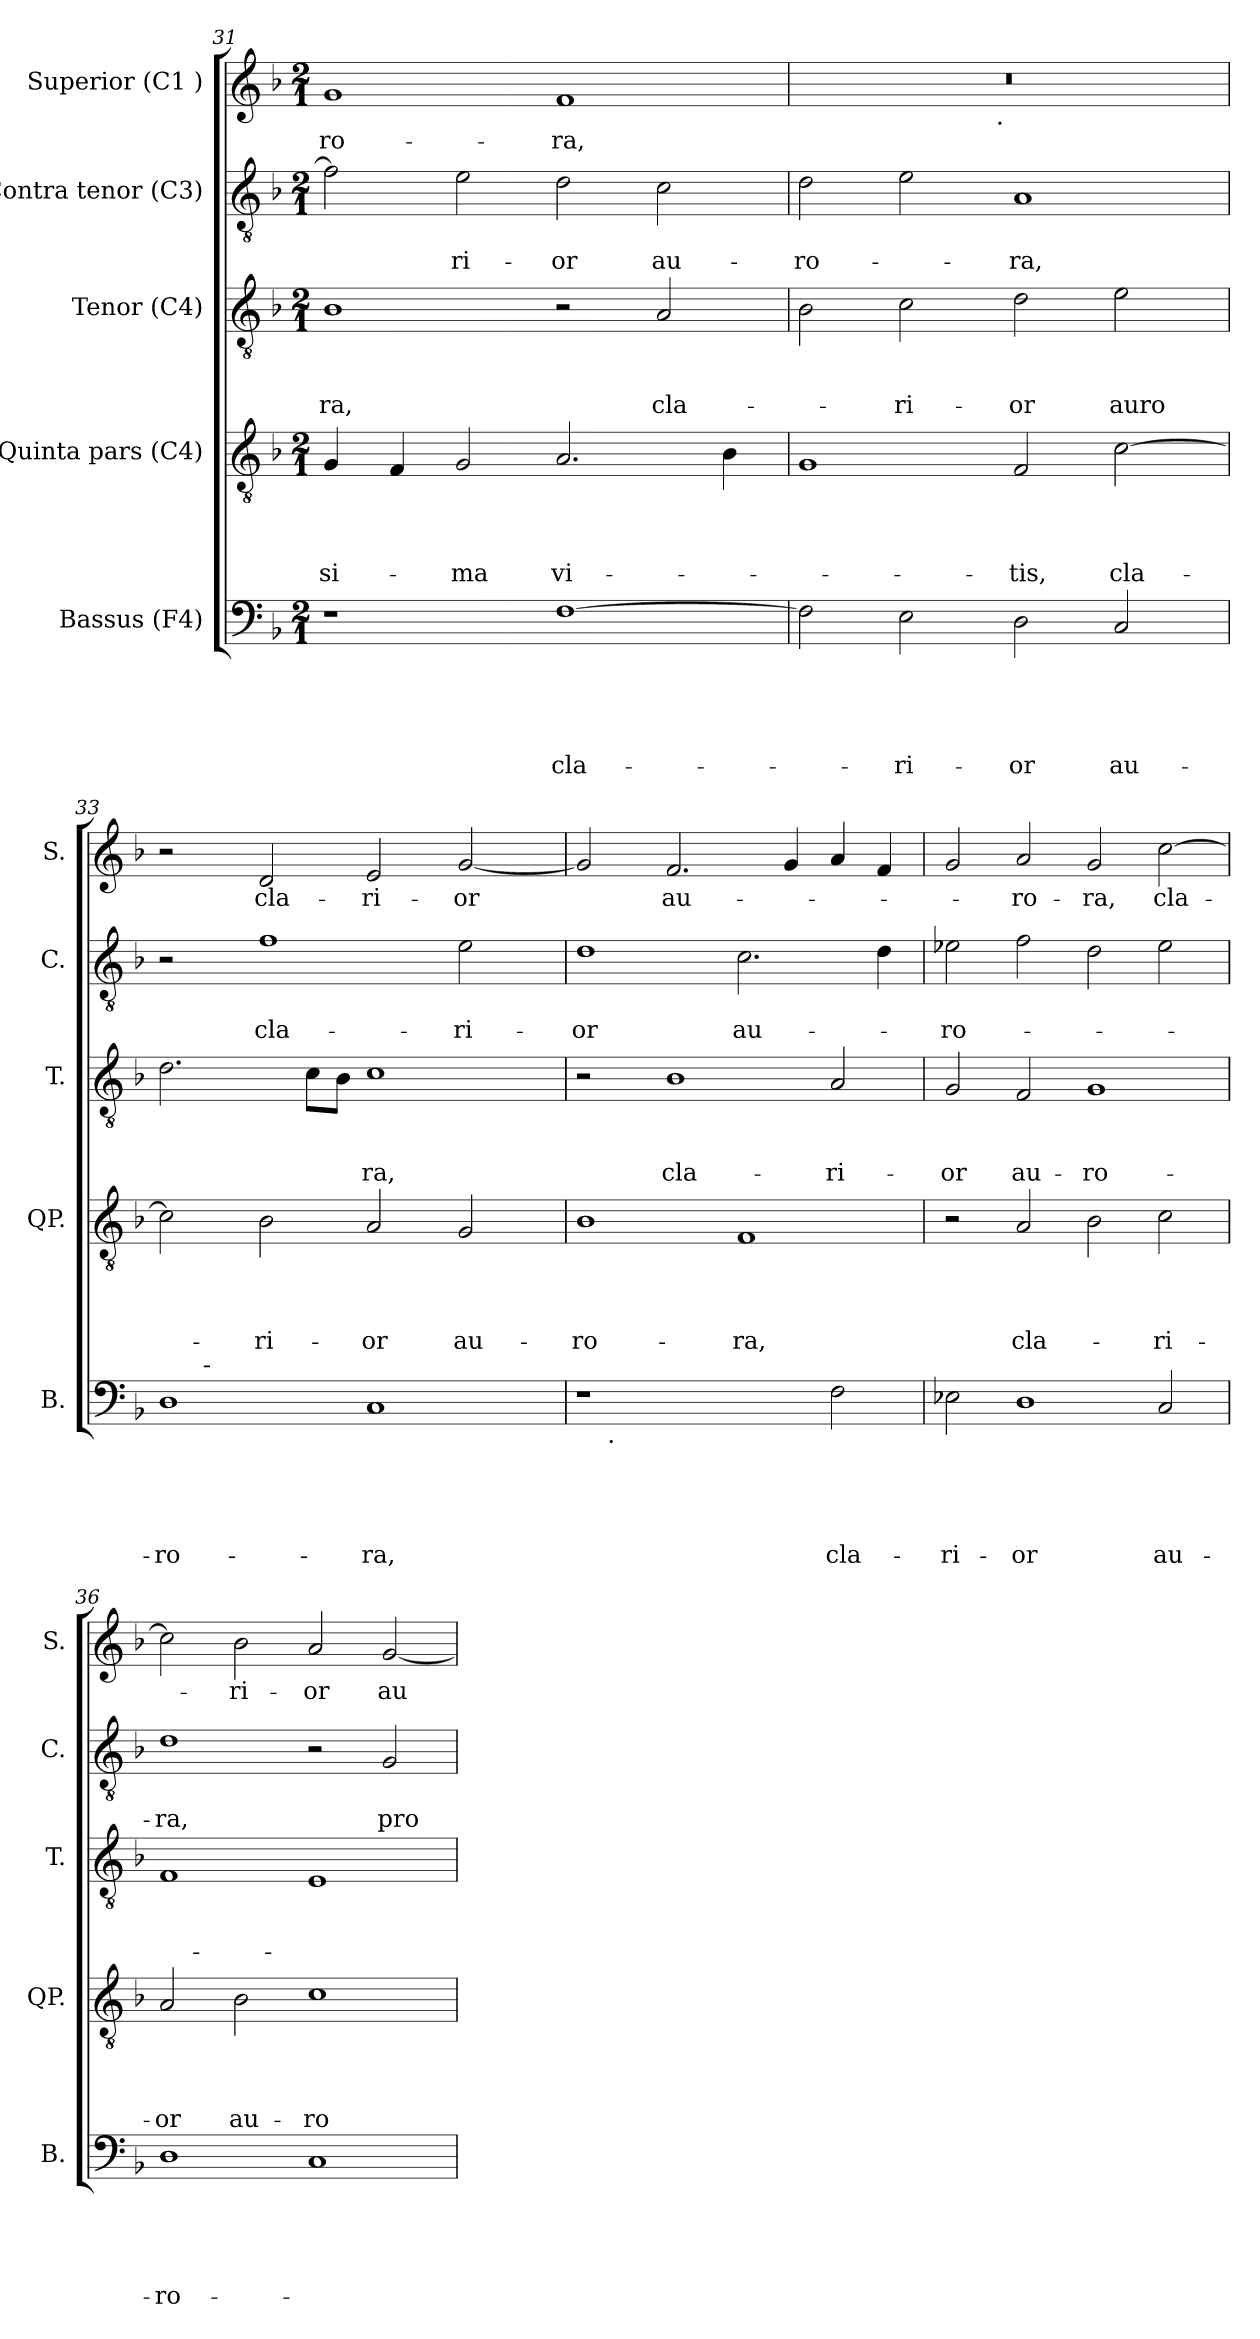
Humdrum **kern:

**kern	**text	**text	**text	**text	**text	**kern	**text	**text	**text	**text	**kern	**text	**text	**text	**kern	**text	**text	**kern	**text
*part5	*part5	*part5	*part5	*part5	*part5	*part4	*part4	*part4	*part4	*part4	*part3	*part3	*part3	*part3	*part2	*part2	*part2	*part1	*part1
*staff5	*staff5	*staff5	*staff5	*staff5	*staff5	*staff4	*staff4	*staff4	*staff4	*staff4	*staff3	*staff3	*staff3	*staff3	*staff2	*staff2	*staff2	*staff1	*staff1
*I"Bassus (F4)	*	*	*	*	*	*I"Quinta pars (C4)	*	*	*	*	*I"Tenor (C4)	*	*	*	*I"Contra tenor (C3)	*	*	*I"Superior (C1 )	*
*I'B.	*	*	*	*	*	*I'QP.	*	*	*	*	*I'T.	*	*	*	*I'C.	*	*	*I'S.	*
*clefF4	*	*	*	*	*	*clefGv2	*	*	*	*	*clefGv2	*	*	*	*clefGv2	*	*	*clefG2	*
*k[b-]	*	*	*	*	*	*k[b-]	*	*	*	*	*k[b-]	*	*	*	*k[b-]	*	*	*k[b-]	*
*F:	*	*	*	*	*	*F:	*	*	*	*	*F:	*	*	*	*F:	*	*	*F:	*
*M2/1	*	*	*	*	*	*M2/1	*	*	*	*	*M2/1	*	*	*	*M2/1	*	*	*M2/1	*
=31	=31	=31	=31	=31	=31	=31	=31	=31	=31	=31	=31	=31	=31	=31	=31	=31	=31	=31	=31
!	!	!	!	!	!	!	!	!	!	!LO:LY:b	!	!	!	!LO:LY:b	!	!	!	!	!LO:LY:b
1r	.	.	.	.	.	4G/	.	.	.	-si-	1B-	.	.	-ra,	2f\]	.	.	1g	-ro-
.	.	.	.	.	.	4F/	.	.	.	.	.	.	.	.	.	.	.	.	.
!	!	!	!	!	!	!	!	!	!	!LO:LY:b	!	!	!	!	!	!	!LO:LY:b	!	!
.	.	.	.	.	.	2G/	.	.	.	-ma	.	.	.	.	2e\	.	-ri-	.	.
!	!	!	!	!	!LO:LY:b	!	!	!	!	!LO:LY:b	!	!	!	!	!	!	!LO:LY:b	!	!LO:LY:b
[>1F	.	.	.	.	cla-	2.A/	.	.	.	vi-	2r	.	.	.	2d\	.	-or	1f	-ra,
!	!	!	!	!	!	!	!	!	!	!	!	!	!	!LO:LY:b	!	!	!LO:LY:b	!	!
.	.	.	.	.	.	.	.	.	.	.	2A/	.	.	cla-	2c\	.	au-	.	.
.	.	.	.	.	.	4B-\	.	.	.	.	.	.	.	.	.	.	.	.	.
=32	=32	=32	=32	=32	=32	=32	=32	=32	=32	=32	=32	=32	=32	=32	=32	=32	=32	=32	=32
!	!	!	!	!	!	!	!	!	!	!	!	!	!	!	!	!	!LO:LY:b	!	!
*	*	*	*	*	*	*	*	*	*	*	*	*	*	*	*	*	*	*^	*
2F\]	.	.	.	.	.	1G	.	.	.	.	2B-\	.	.	.	2d\	.	-ro-	0r	2ryy	.
!	!	!	!	!	!LO:LY:b	!	!	!	!	!	!	!	!	!LO:LY:b	!	!	!	!	!	!
2E\	.	.	.	.	-ri-	.	.	.	.	.	2c\	.	.	-ri-	2e\	.	.	.	4...ryy	.
!	!	!	!	!	!	!	!	!	!	!	!	!	!	!	!	!	!	!	!LO:TX:b:t=.	!
.	.	.	.	.	.	.	.	.	.	.	.	.	.	.	.	.	.	.	1ryy	.
!	!	!	!	!	!LO:LY:b	!	!	!	!	!LO:LY:b	!	!	!	!LO:LY:b	!	!	!LO:LY:b	!	!	!
2D\	.	.	.	.	-or	2F/	.	.	.	-tis,	2d\	.	.	-or	1A	.	-ra,	.	.	.
!	!	!	!	!	!LO:LY:b	!	!	!	!	!LO:LY:b	!	!	!	!LO:LY:b	!	!	!	!	!	!
2C/	.	.	.	.	au-	[>2c\	.	.	.	cla-	2e\	.	.	auro	.	.	.	.	.	.
.	.	.	.	.	.	.	.	.	.	.	.	.	.	.	.	.	.	.	32ryy	.
!!LO:PB:g=z
=33	=33	=33	=33	=33	=33	=33	=33	=33	=33	=33	=33	=33	=33	=33	=33	=33	=33	=33	=33	=33
!	!	!	!	!	!LO:LY:b	!	!	!	!	!	!	!	!	!	!	!	!	!	!	!
*^	*	*	*	*	*	*	*	*	*	*	*	*	*	*	*	*	*	*v	*v	*
1D	8ryy	.	.	.	.	-ro-	2c\]	.	.	.	.	2.d\	.	.	.	2r	.	.	2r	.
.	32ryy	.	.	.	.	.	.	.	.	.	.	.	.	.	.	.	.	.	.	.
!	!LO:TX:a:t=-	!	!	!	!	!	!	!	!	!	!	!	!	!	!	!	!	!	!	!
.	1ryy	.	.	.	.	.	.	.	.	.	.	.	.	.	.	.	.	.	.	.
!	!	!	!	!	!	!	!	!	!	!	!LO:LY:b	!	!	!	!	!	!	!LO:LY:b	!	!LO:LY:b
.	.	.	.	.	.	.	2B-\	.	.	.	-ri-	.	.	.	.	1f	.	cla-	2d/	cla-
.	.	.	.	.	.	.	.	.	.	.	.	8c\L	.	.	.	.	.	.	.	.
.	.	.	.	.	.	.	.	.	.	.	.	8B-\J	.	.	.	.	.	.	.	.
!	!	!	!	!	!	!LO:LY:b	!	!	!	!	!LO:LY:b	!	!	!	!LO:LY:b	!	!	!	!	!LO:LY:b
1C	.	.	.	.	.	-ra,	2A/	.	.	.	-or	1c	.	.	ra,	.	.	.	2e/	-ri-
.	2ryy	.	.	.	.	.	.	.	.	.	.	.	.	.	.	.	.	.	.	.
!	!	!	!	!	!	!	!	!	!	!	!LO:LY:b	!	!	!	!	!	!	!LO:LY:b	!	!LO:LY:b
.	.	.	.	.	.	.	2G/	.	.	.	au-	.	.	.	.	2e\	.	-ri-	[<2g/	-or
.	4ryy	.	.	.	.	.	.	.	.	.	.	.	.	.	.	.	.	.	.	.
.	16.ryy	.	.	.	.	.	.	.	.	.	.	.	.	.	.	.	.	.	.	.
=34	=34	=34	=34	=34	=34	=34	=34	=34	=34	=34	=34	=34	=34	=34	=34	=34	=34	=34	=34	=34
!	!	!	!	!	!	!	!	!	!	!	!LO:LY:b	!	!	!	!	!	!	!LO:LY:b	!	!
1r	8ryy	.	.	.	.	.	1B-	.	.	.	-ro-	2r	.	.	.	1d	.	-or	2g/]	.
!	!LO:TX:b:t=.	!	!	!	!	!	!	!	!	!	!	!	!	!	!	!	!	!	!	!
.	1...ryy	.	.	.	.	.	.	.	.	.	.	.	.	.	.	.	.	.	.	.
!	!	!	!	!	!	!	!	!	!	!	!	!	!	!	!LO:LY:b	!	!	!	!	!LO:LY:b
.	.	.	.	.	.	.	.	.	.	.	.	1B-	.	.	cla-	.	.	.	2.f/	au-
!	!	!	!	!	!	!	!	!	!	!	!LO:LY:b	!	!	!	!	!	!	!LO:LY:b	!	!
2ryy	.	.	.	.	.	.	1F	.	.	.	-ra,	.	.	.	.	2.c\	.	au-	.	.
.	.	.	.	.	.	.	.	.	.	.	.	.	.	.	.	.	.	.	4g/	.
!	!	!	!	!	!	!LO:LY:b	!	!	!	!	!	!	!	!	!LO:LY:b	!	!	!	!	!
2F\	.	.	.	.	.	cla-	.	.	.	.	.	2A/	.	.	-ri-	.	.	.	4a/	.
.	.	.	.	.	.	.	.	.	.	.	.	.	.	.	.	4d\	.	.	4f/	.
=35	=35	=35	=35	=35	=35	=35	=35	=35	=35	=35	=35	=35	=35	=35	=35	=35	=35	=35	=35	=35
!	!	!	!	!	!	!LO:LY:b	!	!	!	!	!	!	!	!	!LO:LY:b	!	!	!LO:LY:b	!	!
*v	*v	*	*	*	*	*	*	*	*	*	*	*	*	*	*	*	*	*	*	*
2E-X\	.	.	.	.	-ri-	2r	.	.	.	.	2G/	.	.	-or	2e-\	.	-ro-	2g/	.
!	!	!	!	!	!LO:LY:b	!	!	!	!	!LO:LY:b	!	!	!	!LO:LY:b	!	!	!	!	!LO:LY:b
1D	.	.	.	.	-or	2A/	.	.	.	cla-	2F/	.	.	au-	2f\	.	.	2a/	-ro-
!	!	!	!	!	!	!	!	!	!	!	!	!	!	!LO:LY:b	!	!	!	!	!LO:LY:b
.	.	.	.	.	.	2B-\	.	.	.	.	1G	.	.	-ro-	2d\	.	.	2g/	-ra,
!	!	!	!	!	!LO:LY:b	!	!	!	!	!LO:LY:b	!	!	!	!	!	!	!	!	!LO:LY:b
2C/	.	.	.	.	au-	2c\	.	.	.	-ri-	.	.	.	.	2e-\	.	.	[>2cc\	cla-
=36	=36	=36	=36	=36	=36	=36	=36	=36	=36	=36	=36	=36	=36	=36	=36	=36	=36	=36	=36
!	!	!	!	!	!LO:LY:b	!	!	!	!	!LO:LY:b	!	!	!	!	!	!	!LO:LY:b	!	!
1D	.	.	.	.	-ro-	2A/	.	.	.	-or	1F	.	.	.	1d	.	-ra,	2cc\]	.
!	!	!	!	!	!	!	!	!	!	!LO:LY:b	!	!	!	!	!	!	!	!	!LO:LY:b
.	.	.	.	.	.	2B-\	.	.	.	au-	.	.	.	.	.	.	.	2b-\	-ri-
!	!	!	!	!	!	!	!	!	!	!LO:LY:b	!	!	!	!	!	!	!	!	!LO:LY:b
1C	.	.	.	.	.	1c	.	.	.	-ro-	1E	.	.	.	2r	.	.	2a/	-or
!	!	!	!	!	!	!	!	!	!	!	!	!	!	!	!	!	!LO:LY:b	!	!LO:LY:b
.	.	.	.	.	.	.	.	.	.	.	.	.	.	.	2G/	.	pro	[<2g/	au-
=	=	=	=	=	=	=	=	=	=	=	=	=	=	=	=	=	=	=	=
*-	*-	*-	*-	*-	*-	*-	*-	*-	*-	*-	*-	*-	*-	*-	*-	*-	*-	*-	*-
